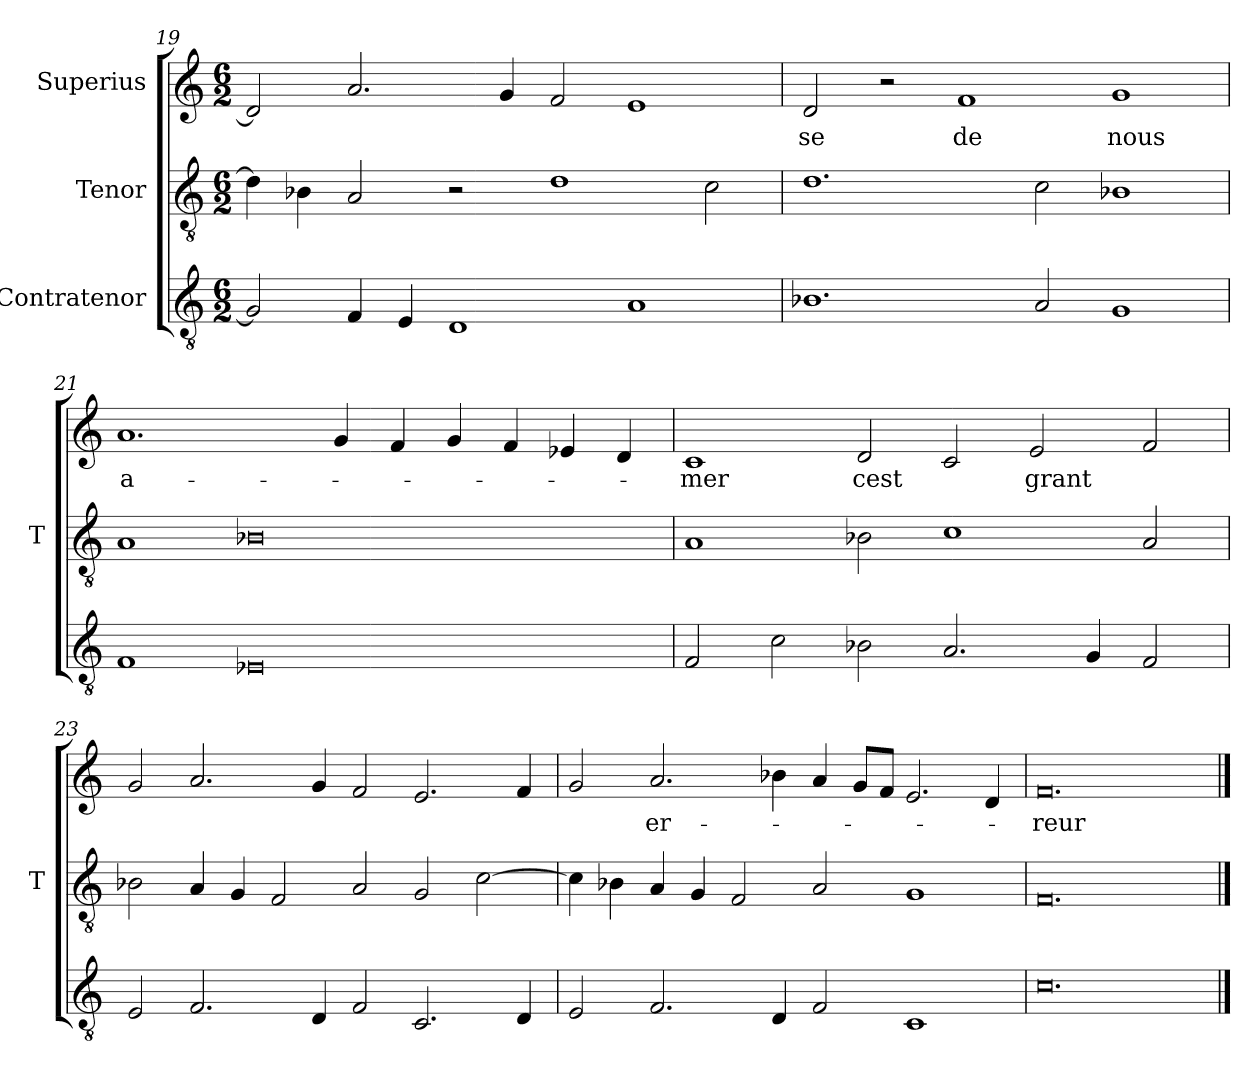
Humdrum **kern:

**kern	**kern	**kern	**text
*part3	*part2	*part1	*part1
*staff3	*staff2	*staff1	*staff1
*I"Contratenor	*I"Tenor	*I"Superius	*
*	*I'T	*	*
*clefGv2	*clefGv2	*clefG2	*
*M6/2	*M6/2	*M6/2	*
=19	=19	=19	=19
2G]	4d]	2d]	.
.	4B-X	.	.
4F	2A	2.a	.
4E	.	.	.
1D	2r	.	.
.	.	4g	.
.	1d	2f	.
1A	.	1e	.
.	2c	.	.
=20	=20	=20	=20
1.B-X	1.d	2d	-se
.	.	2r	.
.	.	1f	-de
2A	2c	.	.
1G	1B-X	1g	-nous
=21	=21	=21	=21
1F	1A	1.a	a-
0E-X	0B-X	.	.
.	.	4g	.
.	.	4f	.
.	.	4g	.
.	.	4f	.
.	.	4e-X	.
.	.	4d	.
=22	=22	=22	=22
2F	1A	1c	-mer
2c	.	.	.
2B-X	2B-X	2d	-cest
2.A	1c	2c	.
.	.	2e	-grant
4G	.	.	.
2F	2A	2f	.
=23	=23	=23	=23
2E	2B-X	2g	.
2.F	4A	2.a	.
.	4G	.	.
.	2F	.	.
4D	.	4g	.
2F	2A	2f	.
2.C	2G	2.e	.
.	[2c	.	.
4D	.	4f	.
=24	=24	=24	=24
2E	4c]	2g	.
.	4B-X	.	.
2.F	4A	2.a	er-
.	4G	.	.
.	2F	.	.
4D	.	4b-X	.
2F	2A	4a	.
.	.	8g/L	.
.	.	8f/J	.
1C	1G	2.e	.
.	.	4d	.
=25	=25	=25	=25
0.c	0.F	0.f	-reur
==	==	==	==
*-	*-	*-	*-
